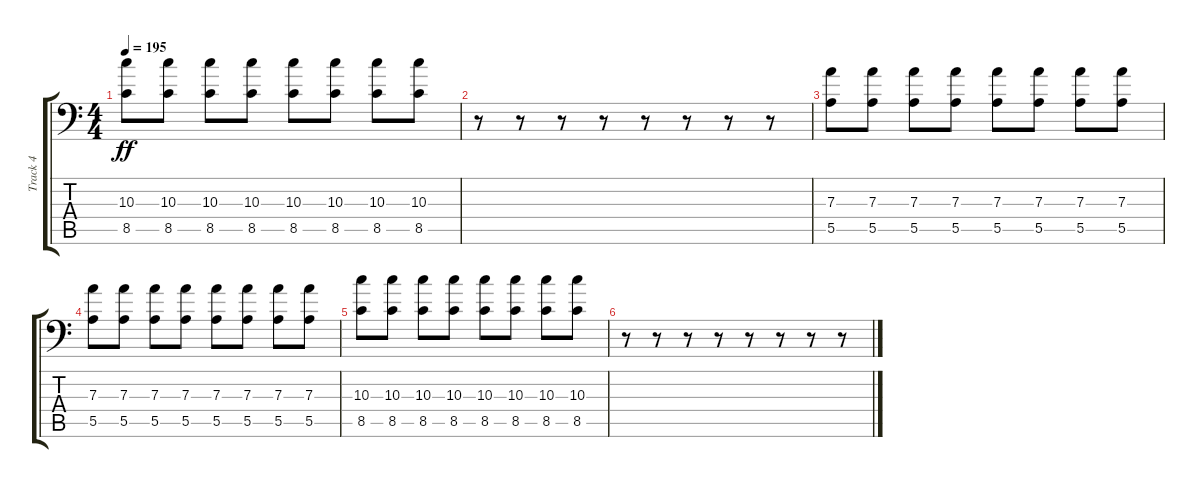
\track ("Track 4" "Track 4") {instrument overdrivenguitar}
\staff {score tabs}
\tuning (B3 Gb3 D3 A2 E2 A1) {hide}
\ts (4 4)
\tempo 195
\clef f4
\ks c
(10.3 8.5).8{dy ff} (10.3 8.5).8 (10.3 8.5).8 (10.3 8.5).8 (10.3 8.5).8 (10.3 8.5).8 (10.3 8.5).8 (10.3 8.5).8 |
r.8 r.8 r.8 r.8 r.8 r.8 r.8 r.8 |
(7.3 5.5).8 (7.3 5.5).8 (7.3 5.5).8 (7.3 5.5).8 (7.3 5.5).8 (7.3 5.5).8 (7.3 5.5).8 (7.3 5.5).8 |
(7.3 5.5).8 (7.3 5.5).8 (7.3 5.5).8 (7.3 5.5).8 (7.3 5.5).8 (7.3 5.5).8 (7.3 5.5).8 (7.3 5.5).8 |
(10.3 8.5).8 (10.3 8.5).8 (10.3 8.5).8 (10.3 8.5).8 (10.3 8.5).8 (10.3 8.5).8 (10.3 8.5).8 (10.3 8.5).8 |
r.8 r.8 r.8 r.8 r.8 r.8 r.8 r.8
